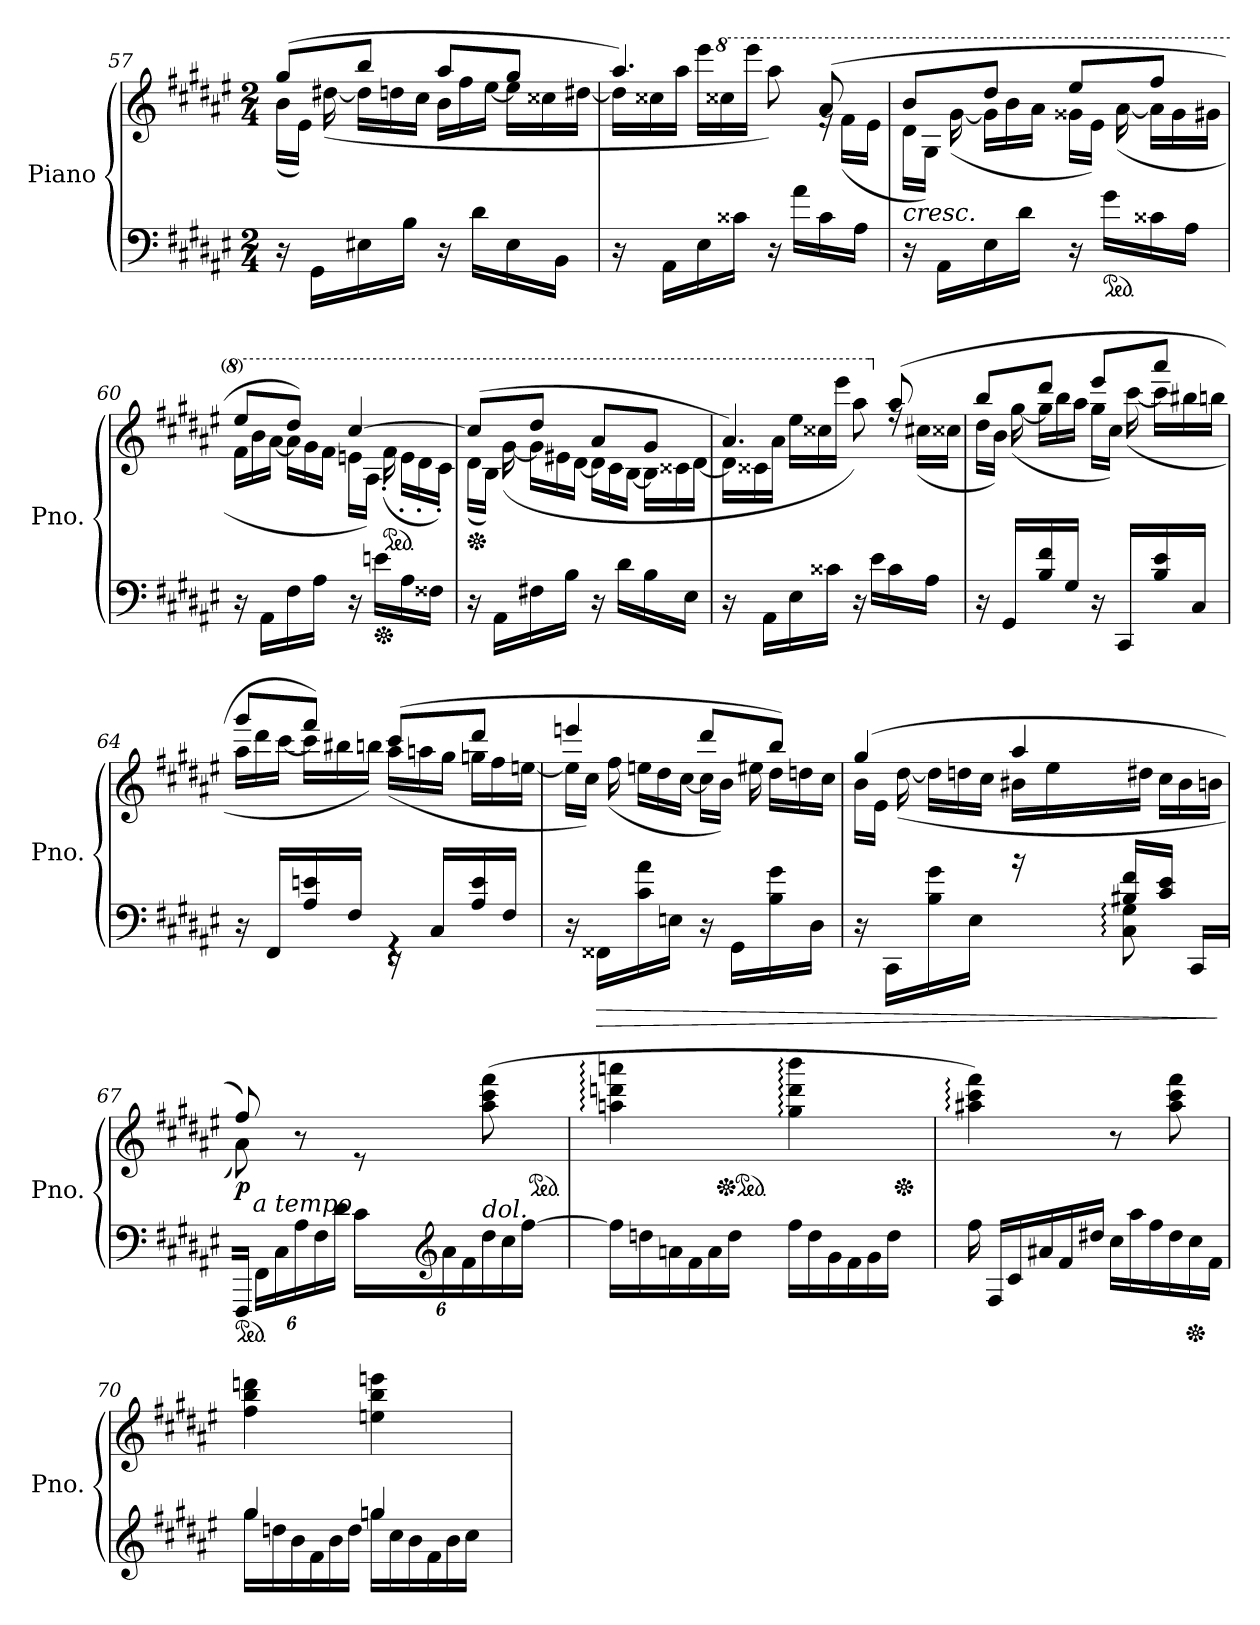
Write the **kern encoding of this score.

**kern	**kern	**dynam
*part1	*part1	*part1
*staff2	*staff1	*staff1/2
*I"Piano	*	*
*I'Pno.	*	*
*clefF4	*clefG2	*
*k[f#c#g#d#a#e#]	*k[f#c#g#d#a#e#]	*
*M2/4	*M2/4	*
=57	=57	=57
*	*^	*
*	*	*Xtuplet	*
16r	(8gg#/L	(24b\LL	.
.	.	24e#\JJ)	.
16GG#\LL	.	.	.
*	*MM48	*	*
.	.	([24dd#X\	.
16E#X\	8bb/J	24dd#\LL]	.
.	.	24ddn\	.
16B\JJ	.	.	.
.	.	24cc#\JJ	.
16r	8aa#/L	24b\LL	.
.	.	24ff#\	.
16d#\LL	.	.	.
.	.	[24ee#\JJ	.
16E#\	8gg#/J	24ee#\LL]	.
.	.	24cc##X\	.
16BB\JJ	.	.	.
.	.	[24dd#X\JJ	.
=58	=58	=58	=58
16r	4.aa#/)	24dd#\LL]	.
.	.	24cc##X\	.
16AA#\LL	.	.	.
.	.	24aa#\JJ	.
16E#\	.	24eee#\LL	.
*	*8va	*	*
.	.	24ccc##X\	.
16c##X\JJ	.	.	.
*	*MM42	*	*
.	.	24eeee#\JJ	.
16r	.	8aaa#\)	.
16a#\LL	.	.	.
*	*MM48	*	*
16c##\	(8aa#/	24rff	.
.	.	(24ff#\LL	.
16A#\JJ	.	.	.
.	.	24ee#\JJ	.
!!LO:LB:g=z	!!
=59	=59	=59	=59
!	!	!	!LO:HP:b
16r	8bb/L	24dd#\LL	<
.	.	24g#\JJ)	.
16AA#\LL	.	.	.
.	.	([24gg#\	.
16E#\	8ddd#/J	24gg#\LL]	.
.	.	24bb\	.
16d#\JJ	.	.	.
.	.	24aa#\JJ	.
16r	8eee#/L	24gg##X\LL	.
.	.	24ee#\JJ)	.
*ped	*	*	*
16g#\LL	.	.	.
.	.	([24aa#\	.
16c##X\	8fff#/J	24aa#\LL]	.
.	.	24gg##\	.
16A#\JJ	.	.	.
.	.	24gg#X\JJ	.
=60	=60	=60	=60
16r	8eee#/L	24ff#\LL	.
.	.	24bb\	.
16AA#\LL	.	.	.
.	.	[24aa#\JJ	.
16F#\	8ddd#/J)	24aa#\LL]	.
.	.	24gg#\	.
16A#\JJ	.	.	.
.	.	24ff#\JJ	.
16r	[4ccc#/	24een\LL	.
.	.	24a#\JJ)	.
*Xped	*	*	*
16en\LL	.	.	.
*	*ped	*	*
*	*MM47	*	*
.	.	(>24ff#'\	.
16A#\	.	24ee'\LL	.
*	*MM46	*	*
.	.	24dd#'\	.
16F##X\JJ	.	.	.
.	.	24cc#'\JJ)	.
=61	=61	=61	=61
*	*Xped	*	*
16r	(8ccc#/L]	(24dd#\LL	.
.	.	24b\JJ)	.
16AA#\LL	.	.	.
*	*MM48	*	*
.	.	([24gg#\	.
16F#X\	8ddd#/J	24gg#\LL]	.
.	.	24ee#X\	.
16B\JJ	.	.	.
.	.	[24dd#\JJ	.
16r	8aa#/L	24dd#\LL]	.
.	.	24cc#\	.
16d#\LL	.	.	.
.	.	[24b\JJ	.
16B\	8gg#/J	24b\LL]	.
.	.	24cc##X\	.
16E#\JJ	.	.	.
.	.	[24dd#\JJ	.
!!LO:LB:g=z	!!
=62	=62	=62	=62
16r	4.aa#/)	24dd#\LL]	.
.	.	24cc##X\	.
16AA#\LL	.	.	.
.	.	24aa#\JJ	.
16E#\	.	24eee#\LL	.
.	.	24ccc##X\	.
16c##X\JJ	.	.	.
*	*MM40	*	*
.	.	24eeee#\JJ	.
16r	.	8aaa#\)	.
16e#\LL	.	.	.
*	*X8va	*	*
*	*MM48	*	*
!	!	!	!LO:DY:b
16c##\	(8aa#/	24rff	other-dynamics
.	.	(24cc#X\LL	.
16A#\JJ	.	.	.
.	.	24cc##X\JJ	.
=63	=63	=63	=63
*^	*	*	*
16r	16ryy	8bb/L	24dd#\LL	.
.	.	.	24b\JJ)	.
16GG#/LL	8.GG#\yy	.	.	.
.	.	.	([24gg#\	.
16B/ 16f#/	.	8ddd#/J	24gg#\LL]	.
.	.	.	24bb\	.
16G#/JJ	.	.	.	.
.	.	.	24aa#\JJ	.
*	*	*MM46	*	*
16r	16ryy	8eee#/L	24gg#\LL	.
.	.	.	24cc#\JJ)	.
16CC#/LL	8.CC#\yy	.	.	.
.	.	.	([24ccc#\	.
*	*	*MM44	*	*
16B/ 16e#/	.	8aaa#/J	24ccc#\LL]	.
.	.	.	24bb#X\	.
16C#/JJ	.	.	.	.
.	.	.	24bbn\JJ	.
=64	=64	=64	=64	=64
*	*	*MM46	*	*
16r	16rAyy	8ggg#/L	24aa#\LL	.
.	.	.	24ddd#\	.
16FF#/LL	8.FF#\yy	.	.	.
.	.	.	[24ccc#\JJ	.
*	*	*MM48	*	*
16A#/ 16en/	.	8fff#/J)	24ccc#\LL]	.
.	.	.	24bb#X\	.
16F#/JJ	.	.	.	.
.	.	.	24bbn\JJ)	.
16rEE	4rGG	(8ccc#/L	(24aa#\LL	.
.	.	.	24aan\	.
16C#/LL	.	.	.	.
.	.	.	24gg#\JJ	.
16A#/ 16e/	.	8ddd#/J	24ggn\LL	.
.	.	.	24ff#\	.
16F#/JJ	.	.	.	.
.	.	.	[24een\JJ	.
!!LO:PB:g=z	!!
=65	=65	=65	=65	=65
16r	16ryy	4eeen/	24ee\LL]	.
.	.	.	24cc#\JJ)	.
!	!	!	!	!LO:HP:b=2
16FF##X/LL	8.FF##\yy	.	.	>
.	.	.	(24ff#\	.
16c#\ 16a#\	.	.	24een\LL	.
.	.	.	24dd#\	.
16En\JJ	.	.	.	.
.	.	.	[24cc#\JJ	.
*	*	*MM46	*	*
16r	16ryy	8ddd#/L	24cc#\LL]	.
.	.	.	24b\JJ)	.
16GG#/LL	8.GG#\yy	.	.	.
.	.	.	24ee#X\	.
16B\ 16g#\	.	8bb/J)	24dd#\LL	.
.	.	.	24ddn\	.
16D#\JJ	.	.	.	.
.	.	.	24cc#\JJ	.
*v	*v	*	*	*
*	*v	*v	*
.	.	[
=66	=66	=66
*	*MM44	*
*^	*^	*
16r	16rAyy	(4gg#/	24b\LL	.
.	.	.	24e#\JJ	.
16CC#/LL	8.CC#\yy	.	.	.
.	.	.	([24dd#\	.
16B\ 16g#\	.	.	24dd#\LL]	.
.	.	.	24ddn\	.
16E#\JJ	.	.	.	.
.	.	.	24cc#\JJ	.
*	*	*MM40	*	*
16r	32rAyy	4aa#/	24b#X\LL	.
*	*Xtuplet	*	*	*
.	96C#!LLLLyy	.	.	.
.	96G#!yy	.	24ee#\	.
.	96B#X!JJJJyy	.	.	.
16B#X/ 16f#/LL	8C#\: 8G#\:	.	.	.
.	.	.	24dd#X\JJ	.
*	*	*MM38	*	*
16c#/ 16e#/JJ	.	.	24cc#\LL	.
.	.	.	24b#\	.
16CC#/LL	16ryy	.	.	.
.	.	.	24bn\JJ	.
*v	*v	*	*	*
*	*v	*v	*
.	.	]
=67	=67	=67
*ped	*	*
*tuplet	*	*
*Xbrackettup	*	*
*	*MM40	*
*	*^	*
!	!	!	!LO:DY:b
24FFF#/JJ	8ff#/)	8a#\)	p
!LO:TX:a:i:t=a tempo	!	!	!
24FF#\LL	.	.	.
24C#\	.	.	.
*	*MM48	*	*
24A#\	8r	8rffyy	.
24F#\	.	.	.
24d#\JJ	.	.	.
24c#\LL	8re	8..rffyy	.
*clefG2	*	*	*
24a#\	.	.	.
24f#\	.	.	.
!LO:TX:a:i:t=dol.	!	!	!
24dd#\	(>8aa#\ 8ccc#\ 8fff#\	.	.
24cc#\	.	.	.
[24ff#\JJ	.	.	.
*	*ped	*	*
.	.	64aan!LLLLyy	.
.	.	64ddd#!JJJJyy	.
!!LO:LB:g=z	!!
=68	=68	=68	=68
*Xtuplet	*	*	*
24ff#\LL]	4aan\: 4dddn\: 4aaan\:	8..ryy	.
24ddn\	.	.	.
24an\	.	.	.
24f#\	.	.	.
24a\	.	.	.
24dd\JJ	.	.	.
*	*Xped	*	*
*	*ped	*	*
.	.	64gg#!LLLLyy	.
.	.	64ddd!JJJJyy	.
24ff#\LL	4gg#\: 4ddd\: 4bbb\:	8..ryy	.
24dd\	.	.	.
24g#\	.	.	.
24f#\	.	.	.
24g#\	.	.	.
24dd\JJ	.	.	.
*	*Xped	*	*
.	.	64aa#X!LLLLyy	.
.	.	64ccc#!JJJJyy	.
*	*v	*v	*
=69	=69	=69
24ff#\	4aa#X\: 4ccc#\: 4fff#\:)	.
24F#/LL	.	.
24c#/	.	.
24a#X/	.	.
24f#/	.	.
24dd#X/JJ	.	.
24cc#\LL	8r	.
24aa#\	.	.
24ff#\	.	.
24dd#\	8aa#\ 8ccc#\ 8fff#\	.
*Xped	*	*
24cc#\	.	.
24f#\JJ	.	.
=70	=70	=70
*	*MM47	*
*^	*^	*
4gg#/	24gg#\LL	4ff#\ 4bb\ 4dddn\	4ryy	.
.	24ddn\	.	.	.
.	24b\	.	.	.
.	24f#\	.	.	.
.	24b\	.	.	.
.	24dd\JJ	.	.	.
*	*	*MM46	*	*
4ggn/	24gg\LL	4een\ 4bb\ 4eeen\	8..ryy	.
.	24cc#\	.	.	.
.	24b\	.	.	.
.	24f#\	.	.	.
.	24b\	.	.	.
.	24cc#\JJ	.	.	.
.	.	.	64cc#!LLLLyy	.
.	.	.	64aa#!JJJJyy	.
*v	*v	*	*	*
*	*v	*v	*
=	=	=
*-	*-	*-
